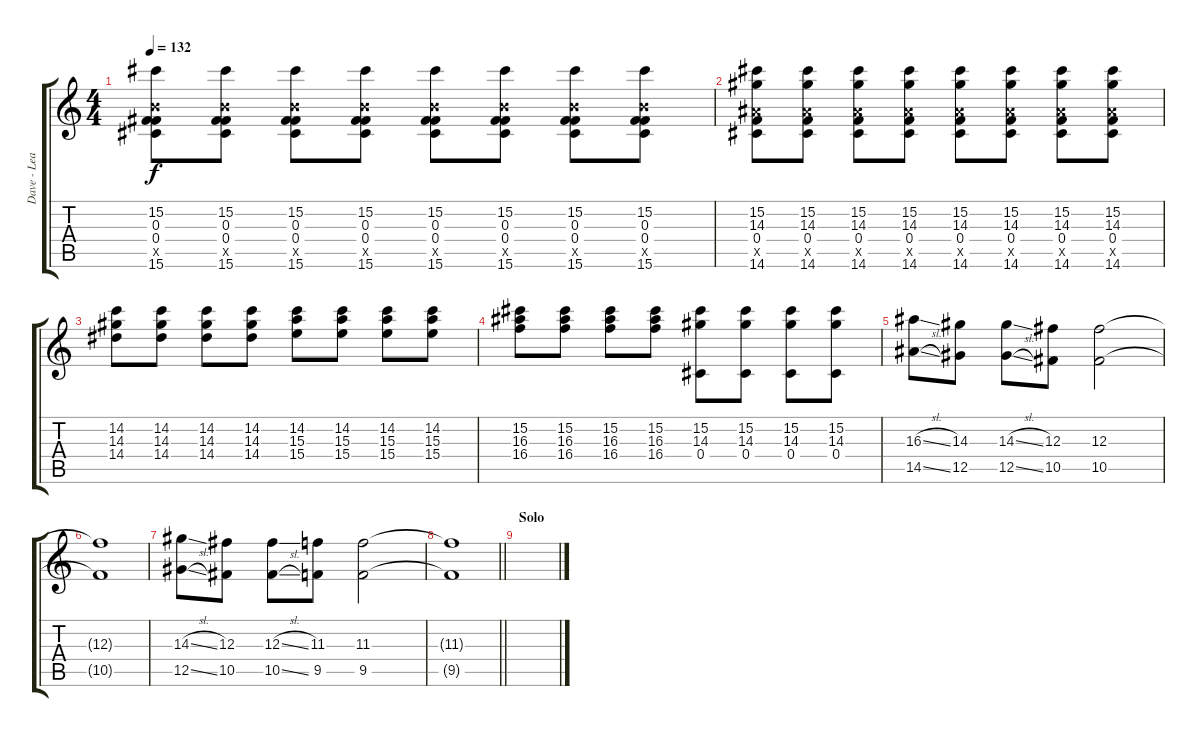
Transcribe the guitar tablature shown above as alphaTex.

\track ("Dave - Lead Guitar" "Dave - Lea") {instrument overdrivenguitar}
\staff {score tabs}
\tuning (Eb4 Bb3 Gb3 Db3 Ab2 Eb2) {hide}
\ts (4 4)
\tempo 132
\clef g2
\ks c
(15.2 0.3 0.4 15.5{x} 15.6).8{dy f} (15.2 0.3 0.4 15.5{x} 15.6).8 (15.2 0.3 0.4 15.5{x} 15.6).8 (15.2 0.3 0.4 15.5{x} 15.6).8 (15.2 0.3 0.4 15.5{x} 15.6).8 (15.2 0.3 0.4 15.5{x} 15.6).8 (15.2 0.3 0.4 15.5{x} 15.6).8 (15.2 0.3 0.4 15.5{x} 15.6).8 |
(15.2 14.3 0.4 14.5{x} 14.6).8 (15.2 14.3 0.4 14.5{x} 14.6).8 (15.2 14.3 0.4 14.5{x} 14.6).8 (15.2 14.3 0.4 14.5{x} 14.6).8 (15.2 14.3 0.4 14.5{x} 14.6).8 (15.2 14.3 0.4 14.5{x} 14.6).8 (15.2 14.3 0.4 14.5{x} 14.6).8 (15.2 14.3 0.4 14.5{x} 14.6).8 |
(14.2 14.3 14.4).8 (14.2 14.3 14.4).8 (14.2 14.3 14.4).8 (14.2 14.3 14.4).8 (14.2 15.3 15.4).8 (14.2 15.3 15.4).8 (14.2 15.3 15.4).8 (14.2 15.3 15.4).8 |
(15.2 16.3 16.4).8 (15.2 16.3 16.4).8 (15.2 16.3 16.4).8 (15.2 16.3 16.4).8 (15.2 14.3 0.4).8 (15.2 14.3 0.4).8 (15.2 14.3 0.4).8 (15.2 14.3 0.4).8 |
(16.3{sl} 14.5{sl}).8 (14.3 12.5).8 (14.3{sl} 12.5{sl}).8 (12.3 10.5).8 (12.3 10.5).2 |
(12.3{t} 10.5{t}).1 |
(14.3{sl} 12.5{sl}).8 (12.3 10.5).8 (12.3{sl} 10.5{sl}).8 (11.3 9.5).8 (11.3 9.5).2 |
\barLineRight lightlight
(11.3{t} 9.5{t}).1 |
\section ("" "Solo")
